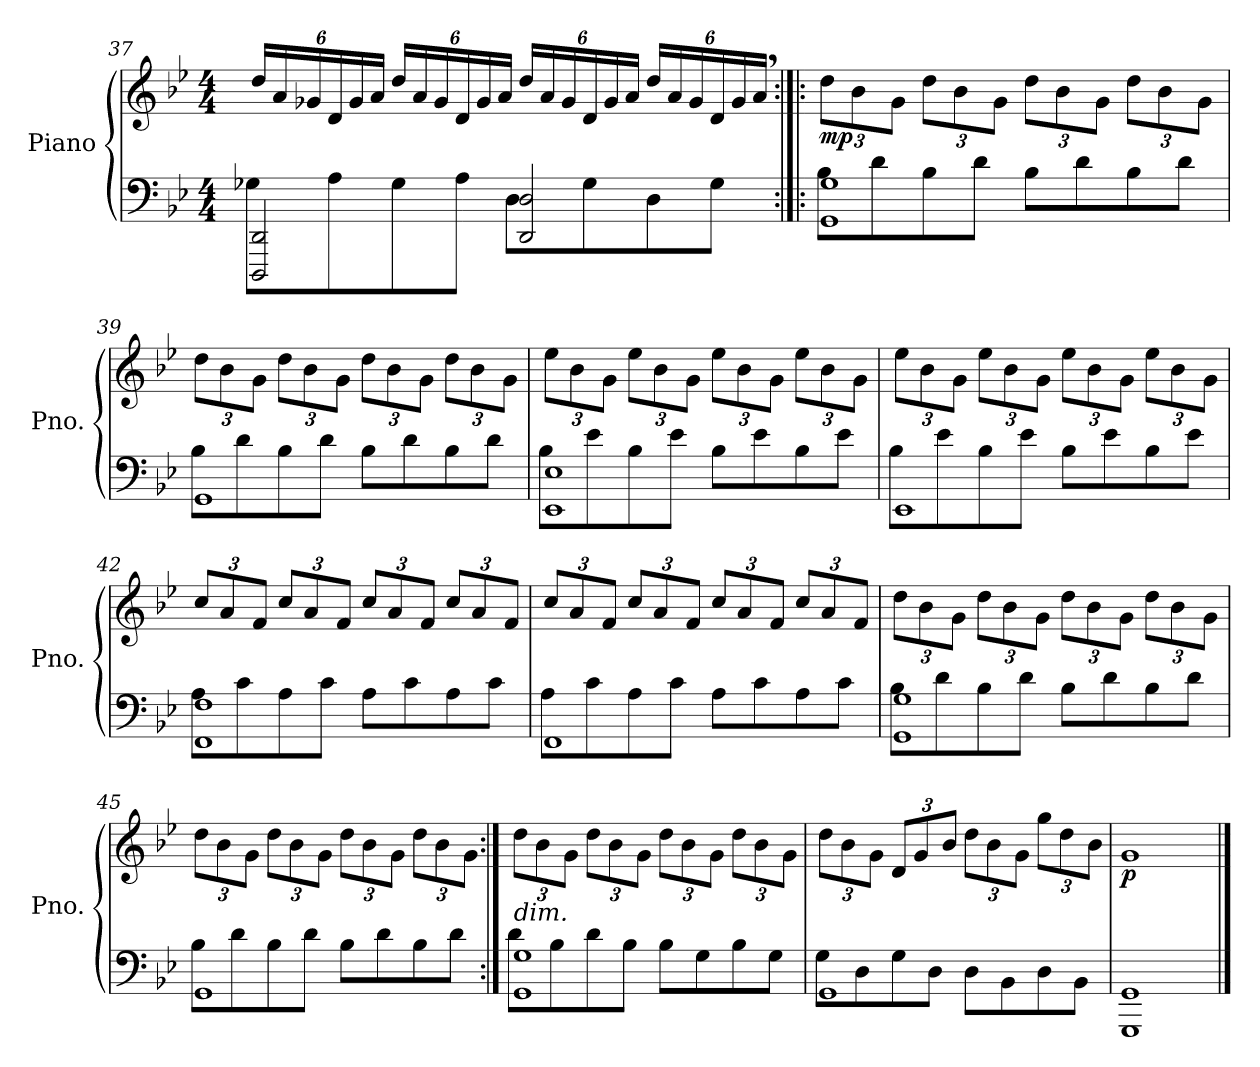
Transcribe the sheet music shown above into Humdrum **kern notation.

**kern	**kern	**dynam
*part1	*part1	*part1
*staff2	*staff1	*staff1/2
*I"Piano	*	*
*I'Pno.	*	*
!!LO:PB:g=z
*clefF4	*clefG2	*
*k[b-e-]	*k[b-e-]	*
*M4/4	*M4/4	*
=37	=37	=37
*^	*	*
*	*	*Xbrackettup	*
2DDD/ 2DD/	8G-X\L	24dd/LL	.
.	.	24a/	.
.	.	24g-X/	.
.	8A\	24d/	.
.	.	24g-/	.
.	.	24a/JJ	.
.	8G-\	24dd/LL	.
.	.	24a/	.
.	.	24g-/	.
.	8A\J	24d/	.
.	.	24g-/	.
.	.	24a/JJ	.
2DD/ 2D/	8D\L	24dd/LL	.
.	.	24a/	.
.	.	24g-/	.
.	8G-\	24d/	.
.	.	24g-/	.
.	.	24a/JJ	.
.	8D\	24dd/LL	.
.	.	24a/	.
.	.	24g-/	.
.	8G-\J	24d/	.
.	.	24g-/	.
.	.	24a,/JJ	.
=38:|!|:	=38:|!|:	=38:|!|:	=38:|!|:
!	!	!	!LO:DY:b
1GG 1G	8B-\L	12dd\L	mp
.	.	12b-\	.
.	8d\	.	.
.	.	12g\J	.
.	8B-\	12dd\L	.
.	.	12b-\	.
.	8d\J	.	.
.	.	12g\J	.
.	8B-\L	12dd\L	.
.	.	12b-\	.
.	8d\	.	.
.	.	12g\J	.
.	8B-\	12dd\L	.
.	.	12b-\	.
.	8d\J	.	.
.	.	12g\J	.
!!LO:LB:g=z
=39	=39	=39	=39
1GG	8B-\L	12dd\L	.
.	.	12b-\	.
.	8d\	.	.
.	.	12g\J	.
.	8B-\	12dd\L	.
.	.	12b-\	.
.	8d\J	.	.
.	.	12g\J	.
.	8B-\L	12dd\L	.
.	.	12b-\	.
.	8d\	.	.
.	.	12g\J	.
.	8B-\	12dd\L	.
.	.	12b-\	.
.	8d\J	.	.
.	.	12g\J	.
=40	=40	=40	=40
1EE- 1E-	8B-\L	12ee-\L	.
.	.	12b-\	.
.	8e-\	.	.
.	.	12g\J	.
.	8B-\	12ee-\L	.
.	.	12b-\	.
.	8e-\J	.	.
.	.	12g\J	.
.	8B-\L	12ee-\L	.
.	.	12b-\	.
.	8e-\	.	.
.	.	12g\J	.
.	8B-\	12ee-\L	.
.	.	12b-\	.
.	8e-\J	.	.
.	.	12g\J	.
=41	=41	=41	=41
1EE-	8B-\L	12ee-\L	.
.	.	12b-\	.
.	8e-\	.	.
.	.	12g\J	.
.	8B-\	12ee-\L	.
.	.	12b-\	.
.	8e-\J	.	.
.	.	12g\J	.
.	8B-\L	12ee-\L	.
.	.	12b-\	.
.	8e-\	.	.
.	.	12g\J	.
.	8B-\	12ee-\L	.
.	.	12b-\	.
.	8e-\J	.	.
.	.	12g\J	.
!!LO:LB:g=z
=42	=42	=42	=42
1FF 1F	8A\L	12cc/L	.
.	.	12a/	.
.	8c\	.	.
.	.	12f/J	.
.	8A\	12cc/L	.
.	.	12a/	.
.	8c\J	.	.
.	.	12f/J	.
.	8A\L	12cc/L	.
.	.	12a/	.
.	8c\	.	.
.	.	12f/J	.
.	8A\	12cc/L	.
.	.	12a/	.
.	8c\J	.	.
.	.	12f/J	.
=43	=43	=43	=43
1FF	8A\L	12cc/L	.
.	.	12a/	.
.	8c\	.	.
.	.	12f/J	.
.	8A\	12cc/L	.
.	.	12a/	.
.	8c\J	.	.
.	.	12f/J	.
.	8A\L	12cc/L	.
.	.	12a/	.
.	8c\	.	.
.	.	12f/J	.
.	8A\	12cc/L	.
.	.	12a/	.
.	8c\J	.	.
.	.	12f/J	.
=44	=44	=44	=44
1GG 1G	8B-\L	12dd\L	.
.	.	12b-\	.
.	8d\	.	.
.	.	12g\J	.
.	8B-\	12dd\L	.
.	.	12b-\	.
.	8d\J	.	.
.	.	12g\J	.
.	8B-\L	12dd\L	.
.	.	12b-\	.
.	8d\	.	.
.	.	12g\J	.
.	8B-\	12dd\L	.
.	.	12b-\	.
.	8d\J	.	.
.	.	12g\J	.
!!LO:LB:g=z
=45	=45	=45	=45
1GG	8B-\L	12dd\L	.
.	.	12b-\	.
.	8d\	.	.
.	.	12g\J	.
.	8B-\	12dd\L	.
.	.	12b-\	.
.	8d\J	.	.
.	.	12g\J	.
.	8B-\L	12dd\L	.
.	.	12b-\	.
.	8d\	.	.
.	.	12g\J	.
.	8B-\	12dd\L	.
.	.	12b-\	.
.	8d\J	.	.
.	.	12g\J	.
=46:|!	=46:|!	=46:|!	=46:|!
!	!	!LO:TX:b:i:t=dim.	!
1GG 1G	8d\L	12dd\L	.
.	.	12b-\	.
.	8B-\	.	.
.	.	12g\J	.
.	8d\	12dd\L	.
.	.	12b-\	.
.	8B-\J	.	.
.	.	12g\J	.
.	8B-\L	12dd\L	.
.	.	12b-\	.
.	8G\	.	.
.	.	12g\J	.
.	8B-\	12dd\L	.
.	.	12b-\	.
.	8G\J	.	.
.	.	12g\J	.
=47	=47	=47	=47
1GG	8G\L	12dd\L	.
.	.	12b-\	.
.	8D\	.	.
.	.	12g\J	.
.	8G\	12d/L	.
.	.	12g/	.
.	8D\J	.	.
.	.	12b-/J	.
.	8D\L	12dd\L	.
.	.	12b-\	.
.	8BB-\	.	.
.	.	12g\J	.
.	8D\	12gg\L	.
.	.	12dd\	.
.	8BB-\J	.	.
.	.	12b-\J	.
*v	*v	*	*
!!LO:LB:g=z
=48	=48	=48
!	!	!LO:DY:b
1GGG 1GG	1g	p
==	==	==
*-	*-	*-
